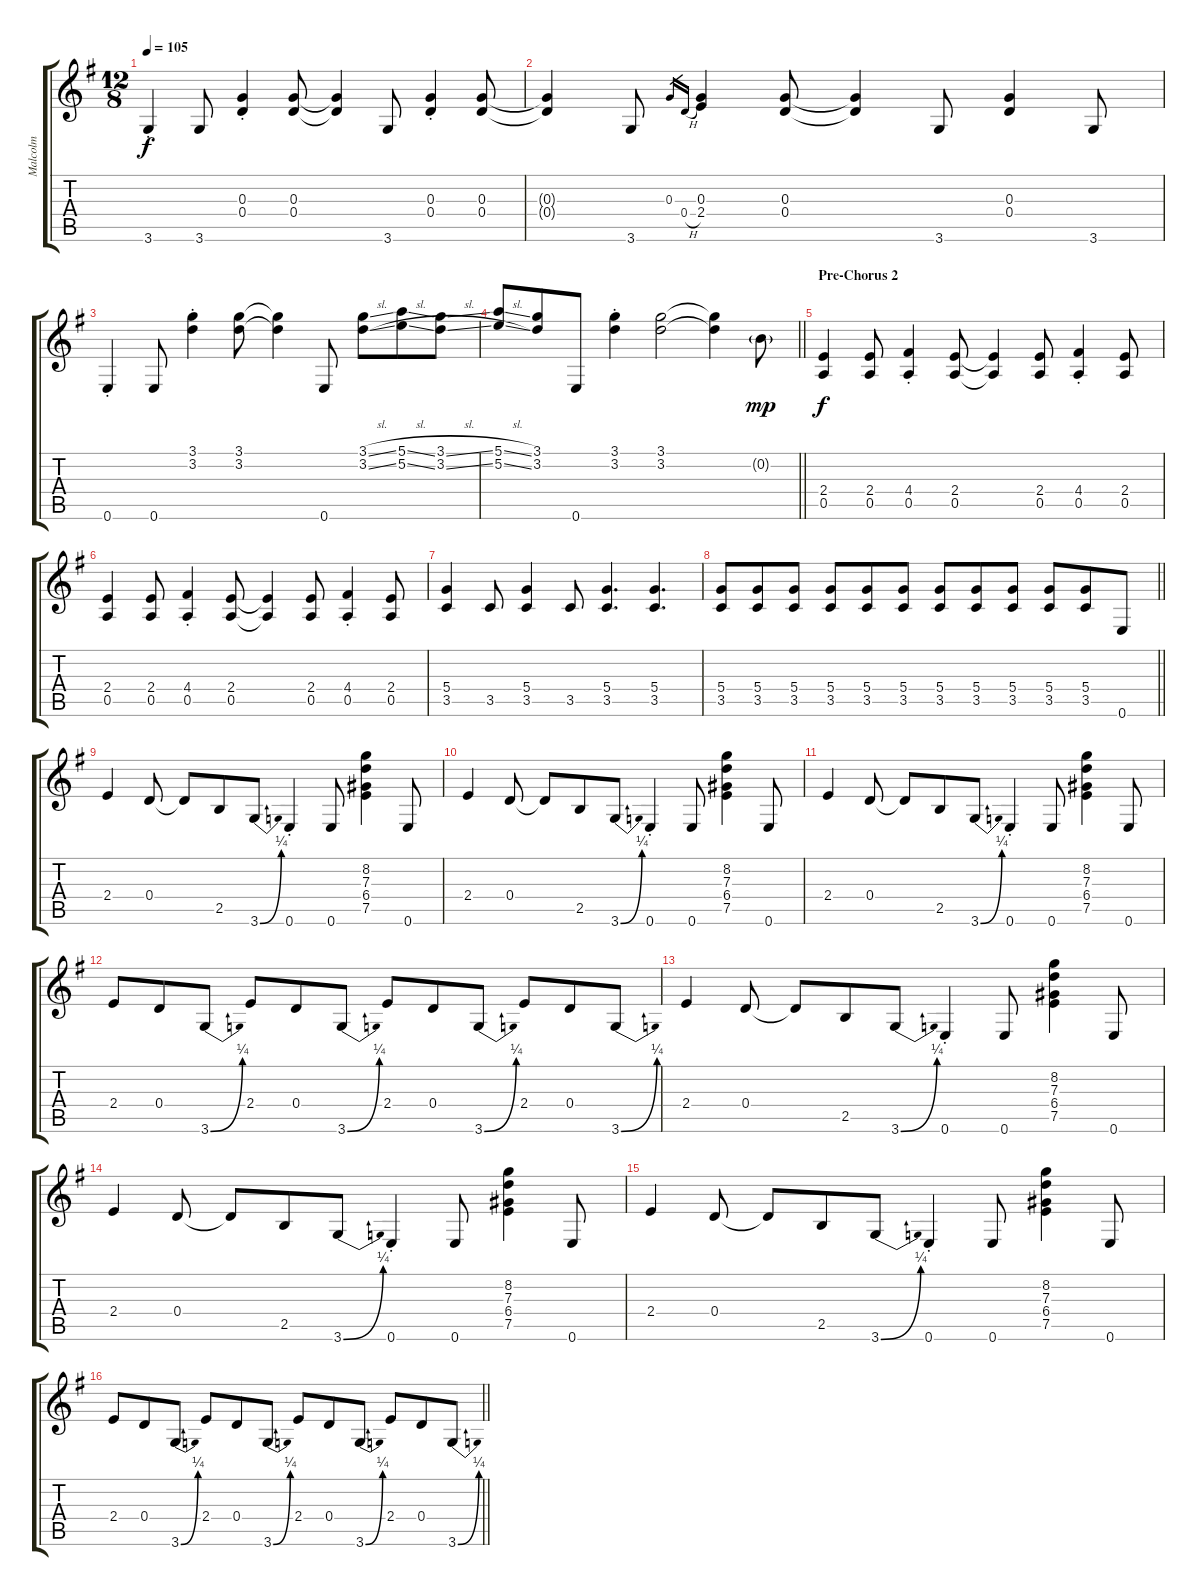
\track ("Malcolm" "Malcolm") {instrument overdrivenguitar}
\staff {score tabs}
\tuning (E4 B3 G3 D3 A2 E2) {hide}
\ts (12 8)
\tempo 105
\clef g2
\ks g
3.6{st}.4{dy f} 3.6.8 (0.3{st} 0.4{st}).4 (0.3 0.4).8 (0.3{t} 0.4{t}).4 3.6.8 (0.3{st} 0.4{st}).4 (0.3 0.4).8 |
(0.3{t} 0.4{t}).4 3.6.8 0.3.16{gr} 0.4{h}.16{gr} (0.3 2.4).4 (0.3 0.4).8 (0.3{t} 0.4{t}).4 3.6.8 (0.3 0.4).4 3.6.8 |
0.6{st}.4 0.6.8 (3.1{st} 3.2{st}).4 (3.1 3.2).8 (3.1{t} 3.2{t}).4 0.6.8 (3.1{sl} 3.2{sl}).8 (5.1{sl} 5.2{sl}).8 (3.1{sl} 3.2{sl}).8 |
\barLineRight lightlight
(5.1{sl} 5.2{sl}).8 (3.1 3.2).8 0.6.8 (3.1{st} 3.2{st}).4 (3.1 3.2).2 (3.1{t} 3.2{t}).4 0.2{g}.8{dy mp} |
\section ("" "Pre-Chorus 2")
(2.4 0.5).4{dy f} (2.4 0.5).8 (4.4{st} 0.5{st}).4 (2.4 0.5).8 (2.4{t} 0.5{t}).4 (2.4 0.5).8 (4.4{st} 0.5{st}).4 (2.4 0.5).8 |
(2.4 0.5).4 (2.4 0.5).8 (4.4{st} 0.5{st}).4 (2.4 0.5).8 (2.4{t} 0.5{t}).4 (2.4 0.5).8 (4.4{st} 0.5{st}).4 (2.4 0.5).8 |
(5.4 3.5).4 3.5.8 (5.4 3.5).4 3.5.8 (5.4 3.5).4{d} (5.4 3.5).4{d} |
\barLineRight lightlight
(5.4 3.5).8 (5.4 3.5).8 (5.4 3.5).8 (5.4 3.5).8 (5.4 3.5).8 (5.4 3.5).8 (5.4 3.5).8 (5.4 3.5).8 (5.4 3.5).8 (5.4 3.5).8 (5.4 3.5).8 0.6.8 |
2.4.4 0.4.8 0.4{t}.8 2.5.8 3.6{be (bend 0 0 60 1)}.8 0.6{st}.4 0.6.8 (8.2 7.3 6.4 7.5).4 0.6.8 |
2.4.4 0.4.8 0.4{t}.8 2.5.8 3.6{be (bend 0 0 60 1)}.8 0.6{st}.4 0.6.8 (8.2 7.3 6.4 7.5).4 0.6.8 |
2.4.4 0.4.8 0.4{t}.8 2.5.8 3.6{be (bend 0 0 60 1)}.8 0.6{st}.4 0.6.8 (8.2 7.3 6.4 7.5).4 0.6.8 |
2.4.8 0.4.8 3.6{be (bend 0 0 60 1)}.8 2.4.8 0.4.8 3.6{be (bend 0 0 60 1)}.8 2.4.8 0.4.8 3.6{be (bend 0 0 60 1)}.8 2.4.8 0.4.8 3.6{be (bend 0 0 60 1)}.8 |
2.4.4 0.4.8 0.4{t}.8 2.5.8 3.6{be (bend 0 0 60 1)}.8 0.6{st}.4 0.6.8 (8.2 7.3 6.4 7.5).4 0.6.8 |
2.4.4 0.4.8 0.4{t}.8 2.5.8 3.6{be (bend 0 0 60 1)}.8 0.6{st}.4 0.6.8 (8.2 7.3 6.4 7.5).4 0.6.8 |
2.4.4 0.4.8 0.4{t}.8 2.5.8 3.6{be (bend 0 0 60 1)}.8 0.6{st}.4 0.6.8 (8.2 7.3 6.4 7.5).4 0.6.8 |
\barLineRight lightlight
2.4.8 0.4.8 3.6{be (bend 0 0 60 1)}.8 2.4.8 0.4.8 3.6{be (bend 0 0 60 1)}.8 2.4.8 0.4.8 3.6{be (bend 0 0 60 1)}.8 2.4.8 0.4.8 3.6{be (bend 0 0 60 1)}.8
